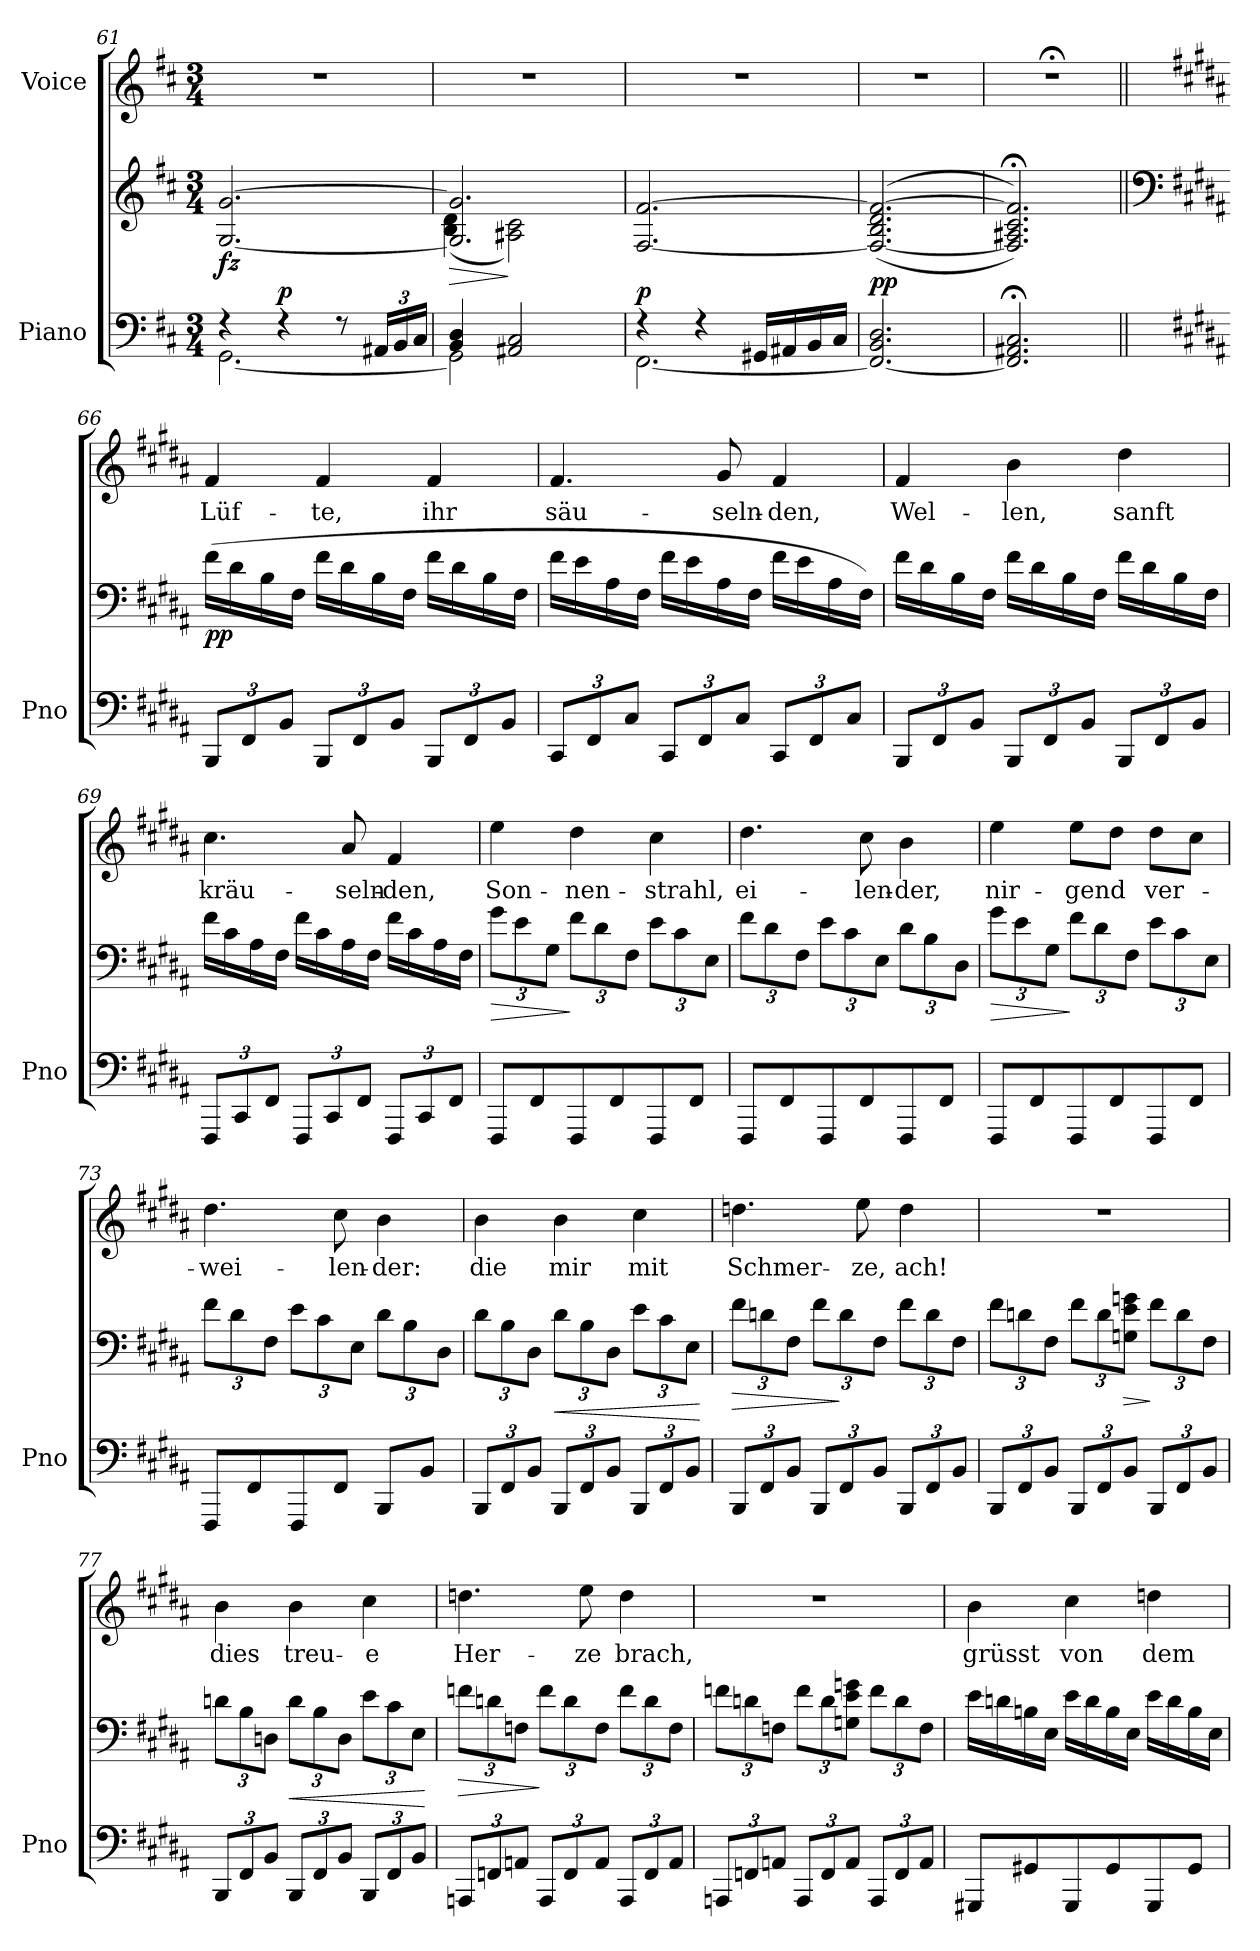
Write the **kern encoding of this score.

**kern	**kern	**dynam	**kern	**text
*part2	*part2	*part2	*part1	*part1
*staff3	*staff2	*staff2/3	*staff1	*staff1
*I"Piano	*	*	*I"Voice	*
*I'Pno	*	*	*	*
*clefF4	*clefG2	*	*clefG2	*
*k[f#c#]	*k[f#c#]	*	*k[f#c#]	*
*M3/4	*M3/4	*	*M3/4	*
=61	=61	=61	=61	=61
*^	*	*	*	*
!	!	!	!LO:DY:b	!	!
4r	[2.GG\	[<2.G/ [2.g/	fz	2.r	.
!	!	!	!LO:DY:a=2	!	!
4r	.	.	p	.	.
8r	.	.	.	.	.
*Xbrackettup	*	*	*	*	*
24AA#X/LL	.	.	.	.	.
24BB/	.	.	.	.	.
24C#/JJ	.	.	.	.	.
=62	=62	=62	=62	=62	=62
!	!	!	!LO:HP:b	!	!
*	*	*^	*	*	*
4BB/ 4D/	2GG\]	2.G/] 2.g/]	(4B\ 4d\	>	2.r	.
2AA#X/ 2C#/	.	.	2A#X\ 2c#\)	]	.	.
.	4ryy	.	.	.	.	.
*	*	*v	*v	*	*	*
=63	=63	=63	=63	=63	=63
!	!	!	!LO:DY:a=2	!	!
4r	[2.FF#\	[2.F#/ [2.f#/	p	2.r	.
4r	.	.	.	.	.
16GG#X/LL	.	.	.	.	.
16AA#X/	.	.	.	.	.
16BB/	.	.	.	.	.
16C#/JJ	.	.	.	.	.
*v	*v	*	*	*	*
=64	=64	=64	=64	=64
!	!	!LO:DY:a=2	!	!
2.FF#/_ 2.BB/ 2.D/	((<2.F#/_ 2.B/ 2.d/ 2.f#/_	pp	2.r	.
=65	=65	=65	=65	=65
2.FF#/];< 2.AA#X/;< 2.C#/;<	2.F#/];< 2.A#X/;< 2.c#/;< 2.f#/];<))	.	2.r;<	.
!!LO:LB:g=z
=66||	=66||	=66||	=66||	=66||
*	*clefF4	*	*	*
*k[f#c#g#d#a#]	*k[f#c#g#d#a#]	*	*k[f#c#g#d#a#]	*
!	!	!LO:DY:b	!	!LO:LY:b
12BBB/L	(16f#\LL	pp	4f#/	Lüf-
.	16d#\	.	.	.
12FF#/	.	.	.	.
.	16B\	.	.	.
12BB/J	.	.	.	.
.	16F#\JJ	.	.	.
!	!	!	!	!LO:LY:b
12BBB/L	16f#\LL	.	4f#/	-te,
.	16d#\	.	.	.
12FF#/	.	.	.	.
.	16B\	.	.	.
12BB/J	.	.	.	.
.	16F#\JJ	.	.	.
!	!	!	!	!LO:LY:b
12BBB/L	16f#\LL	.	4f#/	ihr
.	16d#\	.	.	.
12FF#/	.	.	.	.
.	16B\	.	.	.
12BB/J	.	.	.	.
.	16F#\JJ	.	.	.
=67	=67	=67	=67	=67
!	!	!	!	!LO:LY:b
12CC#/L	16f#\LL	.	4.f#/	säu-
.	16e\	.	.	.
12FF#/	.	.	.	.
.	16A#\	.	.	.
12C#/J	.	.	.	.
.	16F#\JJ	.	.	.
12CC#/L	16f#\LL	.	.	.
.	16e\	.	.	.
12FF#/	.	.	.	.
!	!	!	!	!LO:LY:b
.	16A#\	.	8g#/	-seln-
12C#/J	.	.	.	.
.	16F#\JJ	.	.	.
!	!	!	!	!LO:LY:b
12CC#/L	16f#\LL	.	4f#/	-den,
.	16e\	.	.	.
12FF#/	.	.	.	.
.	16A#\	.	.	.
12C#/J	.	.	.	.
.	16F#\JJ)	.	.	.
=68	=68	=68	=68	=68
!	!	!	!	!LO:LY:b
12BBB/L	16f#\LL	.	4f#/	Wel-
.	16d#\	.	.	.
12FF#/	.	.	.	.
.	16B\	.	.	.
12BB/J	.	.	.	.
.	16F#\JJ	.	.	.
!	!	!	!	!LO:LY:b
12BBB/L	16f#\LL	.	4b\	-len,
.	16d#\	.	.	.
12FF#/	.	.	.	.
.	16B\	.	.	.
12BB/J	.	.	.	.
.	16F#\JJ	.	.	.
!	!	!	!	!LO:LY:b
12BBB/L	16f#\LL	.	4dd#\	sanft
.	16d#\	.	.	.
12FF#/	.	.	.	.
.	16B\	.	.	.
12BB/J	.	.	.	.
.	16F#\JJ	.	.	.
!!LO:PB:g=z
=69	=69	=69	=69	=69
!	!	!	!	!LO:LY:b
12FFF#/L	16f#\LL	.	4.cc#\	kräu-
.	16c#\	.	.	.
12CC#/	.	.	.	.
.	16A#\	.	.	.
12FF#/J	.	.	.	.
.	16F#\JJ	.	.	.
12FFF#/L	16f#\LL	.	.	.
.	16c#\	.	.	.
12CC#/	.	.	.	.
!	!	!	!	!LO:LY:b
.	16A#\	.	8a#/	-seln-
12FF#/J	.	.	.	.
.	16F#\JJ	.	.	.
!	!	!	!	!LO:LY:b
12FFF#/L	16f#\LL	.	4f#/	-den,
.	16c#\	.	.	.
12CC#/	.	.	.	.
.	16A#\	.	.	.
12FF#/J	.	.	.	.
.	16F#\JJ	.	.	.
!!LO:PB:g=z
=70	=70	=70	=70	=70
*	*Xbrackettup	*	*	*
!	!	!LO:HP:b	!	!LO:LY:b
8FFF#/L	12g#\L	>	4ee\	Son-
.	12e\	.	.	.
8FF#/	.	.	.	.
.	12G#\J	.	.	.
!	!	!	!	!LO:LY:b
8FFF#/	12f#\L	]	4dd#\	-nen-
.	12d#\	.	.	.
8FF#/	.	.	.	.
.	12F#\J	.	.	.
!	!	!	!	!LO:LY:b
8FFF#/	12e\L	.	4cc#\	-strahl,
.	12c#\	.	.	.
8FF#/J	.	.	.	.
.	12E\J	.	.	.
=71	=71	=71	=71	=71
!	!	!	!	!LO:LY:b
8FFF#/L	12f#\L	.	4.dd#\	ei-
.	12d#\	.	.	.
8FF#/	.	.	.	.
.	12F#\J	.	.	.
8FFF#/	12e\L	.	.	.
.	12c#\	.	.	.
!	!	!	!	!LO:LY:b
8FF#/	.	.	8cc#\	-len-
.	12E\J	.	.	.
!	!	!	!	!LO:LY:b
8FFF#/	12d#\L	.	4b\	-der,
.	12B\	.	.	.
8FF#/J	.	.	.	.
.	12D#\J	.	.	.
=72	=72	=72	=72	=72
!	!	!LO:HP:b	!	!LO:LY:b
8FFF#/L	12g#\L	>	4ee\	nir-
.	12e\	.	.	.
8FF#/	.	.	.	.
.	12G#\J	.	.	.
!	!	!	!	!LO:LY:b
8FFF#/	12f#\L	]	8ee\L	-gend
.	12d#\	.	.	.
8FF#/	.	.	8dd#\J	.
.	12F#\J	.	.	.
!	!	!	!	!LO:LY:b
8FFF#/	12e\L	.	8dd#\L	ver-
.	12c#\	.	.	.
8FF#/J	.	.	8cc#\J	.
.	12E\J	.	.	.
=73	=73	=73	=73	=73
!	!	!	!	!LO:LY:b
8FFF#/L	12f#\L	.	4.dd#\	-wei-
.	12d#\	.	.	.
8FF#/	.	.	.	.
.	12F#\J	.	.	.
8FFF#/	12e\L	.	.	.
.	12c#\	.	.	.
!	!	!	!	!LO:LY:b
8FF#/J	.	.	8cc#\	-len-
.	12E\J	.	.	.
!	!	!	!	!LO:LY:b
8BBB/L	12d#\L	.	4b\	-der:
.	12B\	.	.	.
8BB/J	.	.	.	.
.	12D#\J	.	.	.
!!LO:LB:g=z
=74	=74	=74	=74	=74
!	!	!	!	!LO:LY:b
12BBB/L	12d#\L	.	4b\	die
12FF#/	12B\	.	.	.
12BB/J	12D#\J	.	.	.
!	!	!LO:HP:b	!	!LO:LY:b
12BBB/L	12d#\L	<	4b\	mir
12FF#/	12B\	.	.	.
12BB/J	12D#\J	.	.	.
!	!	!	!	!LO:LY:b
12BBB/L	12e\L	.	4cc#\	mit
12FF#/	12c#\	.	.	.
12BB/J	12E\J	.	.	.
.	.	[	.	.
!!LO:LB:g=z
=75	=75	=75	=75	=75
!	!	!LO:HP:b	!	!LO:LY:b
12BBB/L	12f#\L	>	4.ddn\	Schmer-
12FF#/	12dn\	.	.	.
12BB/J	12F#\J	.	.	.
12BBB/L	12f#\L	.	.	.
12FF#/	12d\	]	.	.
!	!	!	!	!LO:LY:b
.	.	.	8ee\	-ze,
12BB/J	12F#\J	.	.	.
!	!	!	!	!LO:LY:b
12BBB/L	12f#\L	.	4dd\	ach!
12FF#/	12d\	.	.	.
12BB/J	12F#\J	.	.	.
=76	=76	=76	=76	=76
12BBB/L	12f#\L	.	2.r	.
12FF#/	12dn\	.	.	.
12BB/J	12F#\J	.	.	.
12BBB/L	12f#\L	.	.	.
12FF#/	12d\	.	.	.
!	!	!LO:HP:b	!	!
12BB/J	12Gn\ 12e\ 12gn\J	>	.	.
12BBB/L	12f#\L	]	.	.
12FF#/	12d\	.	.	.
12BB/J	12F#\J	.	.	.
=77	=77	=77	=77	=77
!	!	!	!	!LO:LY:b
12BBB/L	12dn\L	.	4b\	dies
12FF#/	12B\	.	.	.
12BB/J	12Dn\J	.	.	.
!	!	!LO:HP:b	!	!LO:LY:b
12BBB/L	12d\L	<	4b\	treu-
12FF#/	12B\	.	.	.
12BB/J	12D\J	.	.	.
!	!	!	!	!LO:LY:b
12BBB/L	12e\L	.	4cc#\	-e
12FF#/	12c#\	.	.	.
12BB/J	12E\J	.	.	.
.	.	[	.	.
=78	=78	=78	=78	=78
!	!	!LO:HP:b	!	!LO:LY:b
12AAAn/L	12fn\L	>	4.ddn\	Her-
12FFn/	12dn\	.	.	.
12AAn/J	12Fn\J	.	.	.
12AAA/L	12f\L	]	.	.
12FF/	12d\	.	.	.
!	!	!	!	!LO:LY:b
.	.	.	8ee\	-ze
12AA/J	12F\J	.	.	.
!	!	!	!	!LO:LY:b
12AAA/L	12f\L	.	4dd\	brach,
12FF/	12d\	.	.	.
12AA/J	12F\J	.	.	.
!!LO:LB:g=z
=79	=79	=79	=79	=79
12AAAn/L	12fn\L	.	2.r	.
12FFn/	12dn\	.	.	.
12AAn/J	12Fn\J	.	.	.
12AAA/L	12f\L	.	.	.
12FF/	12d\	.	.	.
12AA/J	12Gn\ 12e\ 12gn\J	.	.	.
12AAA/L	12f\L	.	.	.
12FF/	12d\	.	.	.
12AA/J	12F\J	.	.	.
!!LO:LB:g=z
=80	=80	=80	=80	=80
!	!	!	!	!LO:LY:b
8GGG#X/L	16e\LL	.	4b\	grüsst
.	16dn\	.	.	.
8GG#X/	16Bn\	.	.	.
.	16E\JJ	.	.	.
!	!	!	!	!LO:LY:b
8GGG#/	16e\LL	.	4cc#\	von
.	16d\	.	.	.
8GG#/	16B\	.	.	.
.	16E\JJ	.	.	.
!	!	!	!	!LO:LY:b
8GGG#/	16e\LL	.	4ddn\	dem
.	16d\	.	.	.
8GG#/J	16B\	.	.	.
.	16E\JJ	.	.	.
=	=	=	=	=
*-	*-	*-	*-	*-
